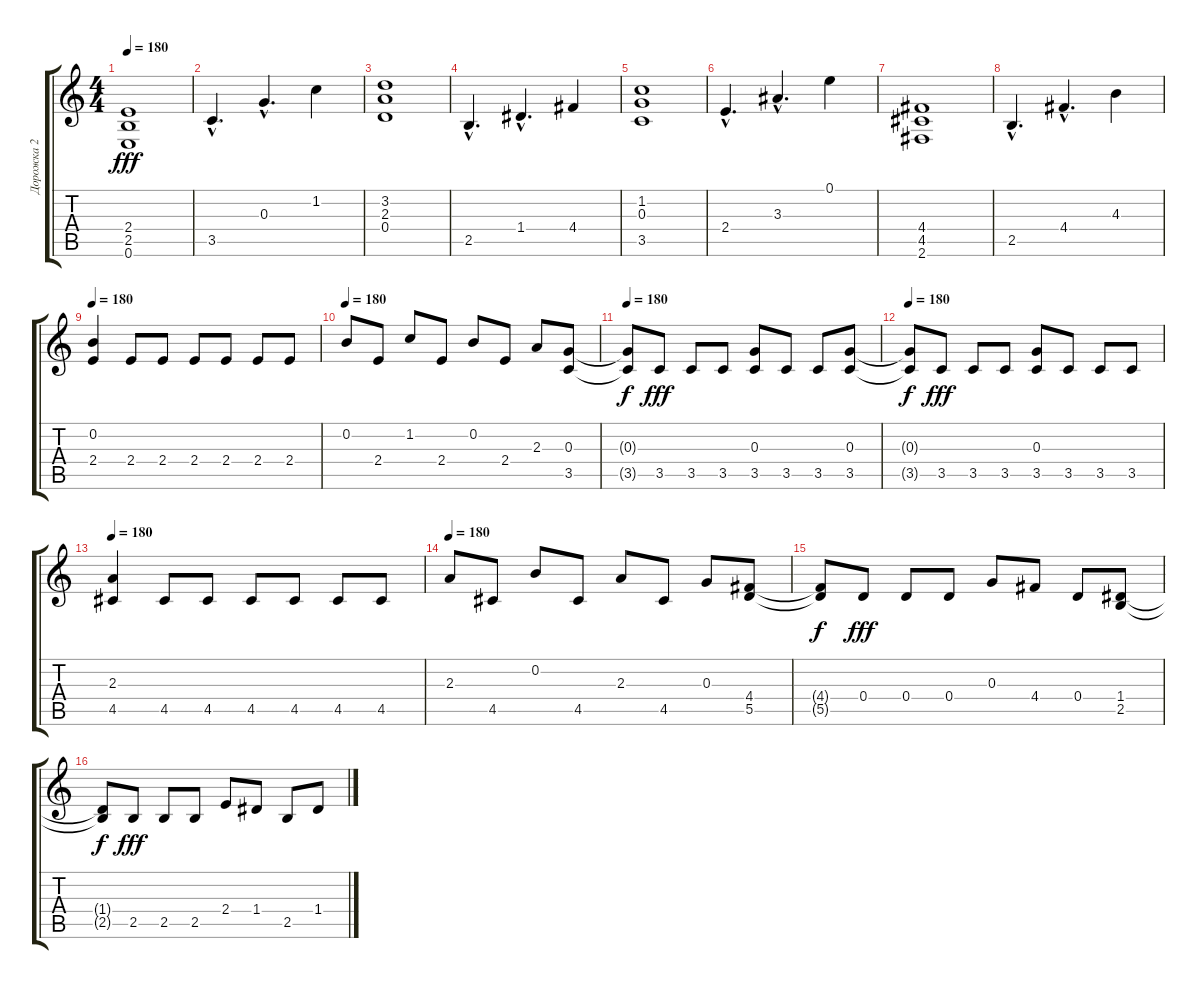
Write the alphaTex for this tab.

\track ("Дорожка 2" "Дорожка 2") {instrument distortionguitar}
\staff {score tabs}
\tuning (E4 B3 G3 D3 A2 E2) {hide}
\ts (4 4)
\tempo 180
\clef g2
\ks c
(2.4 2.5 0.6).1{dy fff} |
3.5{hac}.4{d} 0.3{hac}.4{d} 1.2.4 |
(3.2 2.3 0.4).1 |
2.5{hac}.4{d} 1.4{hac}.4{d} 4.4.4 |
(1.2 0.3 3.5).1 |
2.4{hac}.4{d} 3.3{hac}.4{d} 0.1.4 |
(4.4 4.5 2.6).1 |
2.5{hac}.4{d} 4.4{hac}.4{d} 4.3.4 |
\tempo 180
(0.2 2.4).4 2.4.8 2.4.8 2.4.8 2.4.8 2.4.8 2.4.8 |
\tempo 180
0.2.8 2.4.8 1.2.8 2.4.8 0.2.8 2.4.8 2.3.8 (0.3 3.5).8 |
\tempo 180
(0.3{t} 3.5{t}).8{dy f} 3.5.8{dy fff} 3.5.8 3.5.8 (0.3 3.5).8 3.5.8 3.5.8 (0.3 3.5).8 |
\tempo 180
(0.3{t} 3.5{t}).8{dy f} 3.5.8{dy fff} 3.5.8 3.5.8 (0.3 3.5).8 3.5.8 3.5.8 3.5.8 |
\tempo 180
(2.3 4.5).4 4.5.8 4.5.8 4.5.8 4.5.8 4.5.8 4.5.8 |
\tempo 180
2.3.8 4.5.8 0.2.8 4.5.8 2.3.8 4.5.8 0.3.8 (4.4 5.5).8 |
(4.4{t} 5.5{t}).8{dy f} 0.4.8{dy fff} 0.4.8 0.4.8 0.3.8 4.4.8 0.4.8 (1.4 2.5).8 |
(1.4{t} 2.5{t}).8{dy f} 2.5.8{dy fff} 2.5.8 2.5.8 2.4.8 1.4.8 2.5.8 1.4.8
